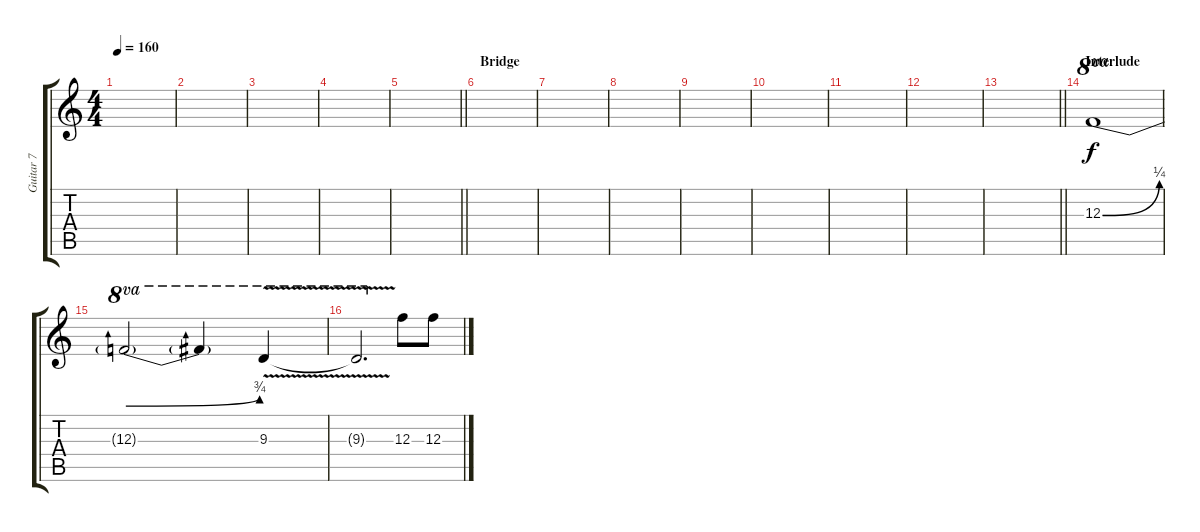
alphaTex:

\track ("Guitar 7" "Guitar 7") {instrument distortionguitar}
\staff {score tabs}
\tuning (D4 A3 F3 C3 G2 C2) {hide}
\ts (4 4)
\tempo 160
\clef g2
\ks c
|
|
|
|
\barLineRight lightlight
|
\section ("" "Bridge")
|
|
|
|
|
|
|
\barLineRight lightlight
|
\section ("" "Interlude")
12.3{be (bend 0 0 60 1)}.1{ot 8va} |
12.3{be (bend 0 1 60 3) t}.2{ot 8va} 12.3{t}.4{ot 8va} 9.3{v}.4{ot 8va} |
9.3{t}.2{d ot 8va} 12.3.8 12.3.8
